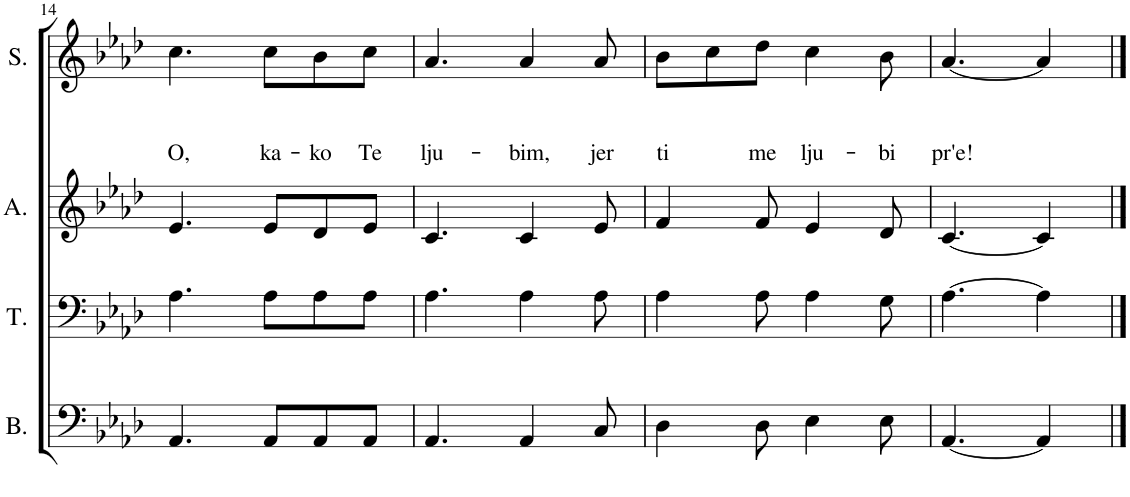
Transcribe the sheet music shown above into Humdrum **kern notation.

**kern	**kern	**kern	**kern	**text	**text	**text
*part4	*part3	*part2	*part1	*part1	*part1	*part1
*staff4	*staff3	*staff2	*staff1	*staff1	*staff1	*staff1
*I"Bass	*I"Tenor	*I"Alto	*I"Soprano	*	*	*
*I'B.	*I'T.	*I'A.	*I'S.	*	*	*
!!LO:PB:g=z
*clefF4	*clefF4	*clefG2	*clefG2	*	*	*
*k[b-e-a-d-]	*k[b-e-a-d-]	*k[b-e-a-d-]	*k[b-e-a-d-]	*	*	*
*M6/8	*M6/8	*M6/8	*M6/8	*	*	*
=14	=14	=14	=14	=14	=14	=14
!	!	!	!	!	!	!LO:LY:b
4.AA-/	4.A-\	4.e-/	4.cc\	.	.	O,
!	!	!	!	!	!	!LO:LY:b
8AA-/L	8A-\L	8e-/L	8cc\L	.	.	ka-
!	!	!	!	!	!	!LO:LY:b
8AA-/	8A-\	8d-/	8b-\	.	.	-ko
!	!	!	!	!	!	!LO:LY:b
8AA-/J	8A-\J	8e-/J	8cc\J	.	.	Te
=15	=15	=15	=15	=15	=15	=15
!	!	!	!	!	!	!LO:LY:b
4.AA-/	4.A-\	4.c/	4.a-/	.	.	lju-
!	!	!	!	!	!	!LO:LY:b
4AA-/	4A-\	4c/	4a-/	.	.	-bim,
!	!	!	!	!	!	!LO:LY:b
8C/	8A-\	8e-/	8a-/	.	.	jer
=16	=16	=16	=16	=16	=16	=16
!	!	!	!	!	!	!LO:LY:b
4D-\	4A-\	4f/	8b-\L	.	.	ti
.	.	.	8cc\	.	.	.
!	!	!	!	!	!	!LO:LY:b
8D-\	8A-\	8f/	8dd-\J	.	.	me
!	!	!	!	!	!	!LO:LY:b
4E-\	4A-\	4e-/	4cc\	.	.	lju-
!	!	!	!	!	!	!LO:LY:b
8E-\	8G\	8d-/	8b-\	.	.	-bi
=17	=17	=17	=17	=17	=17	=17
!	!	!	!	!	!	!LO:LY:b
[4.AA-/	[4.A-\	[4.c/	[4.a-/	.	.	pr'e!
4AA-/]	4A-\]	4c/]	4a-/]	.	.	.
==	==	==	==	==	==	==
*-	*-	*-	*-	*-	*-	*-
